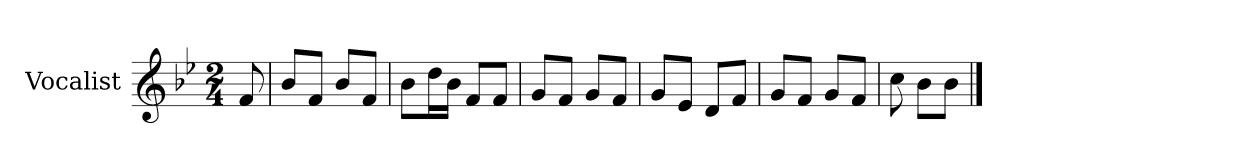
**kern
*part1
*staff1
*I"Vocalist
*k[b-e-]
*B-:
*M2/4
=
8f
=1
8b-L
8fJ
8b-L
8fJ
=2
8b-L
16ddL
16b-JJ
8fL
8fJ
=3
8gL
8fJ
8gL
8fJ
=4
8gL
8e-J
8dL
8fJ
=5
8gL
8fJ
8gL
8fJ
=6
8cc
8b-L
8b-J
==
*-
